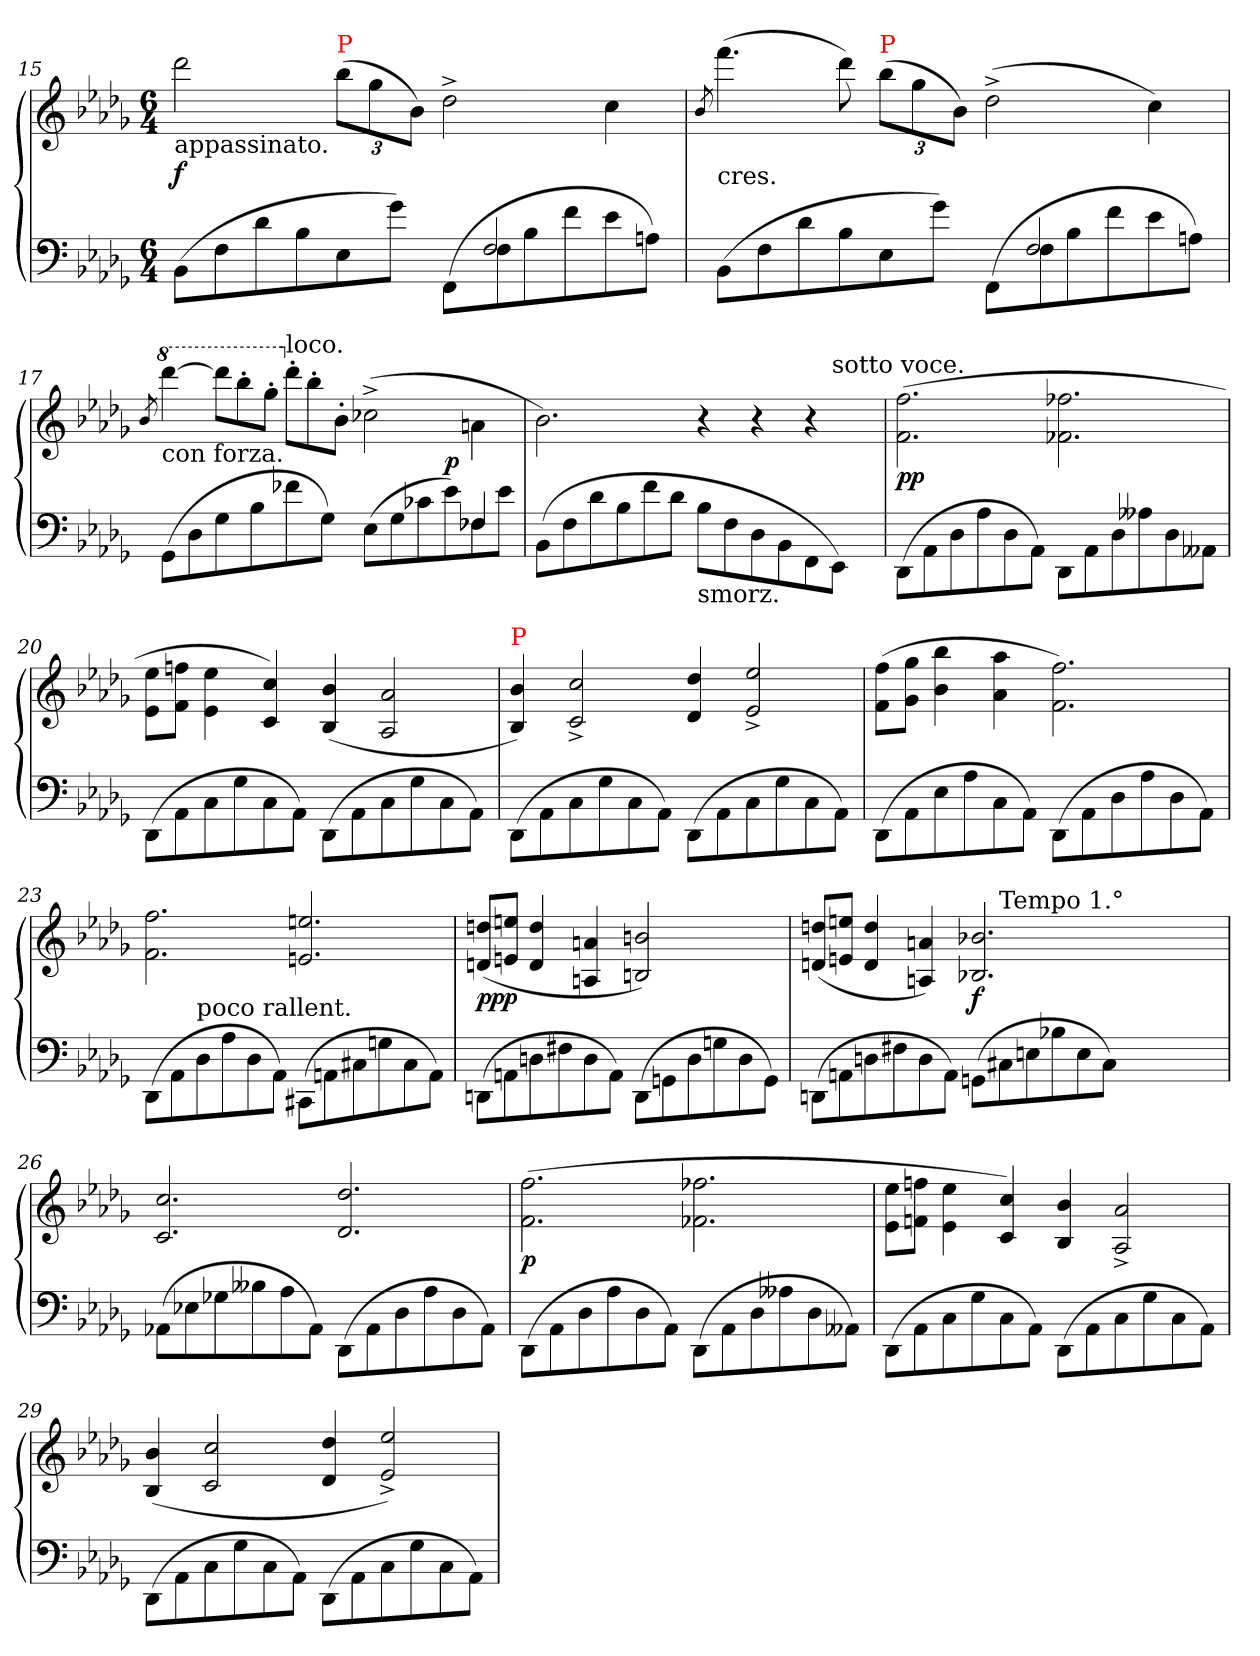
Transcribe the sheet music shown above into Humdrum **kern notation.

**kern	**kern	**dynam
*part1	*part1	*part1
*staff2	*staff1	*staff1/2
*clefF4	*clefG2	*
*k[b-e-a-d-g-]	*k[b-e-a-d-g-]	*
*b-:	*b-:	*
*M6/4	*M6/4	*
=15	=15	=15
*^	*	*
!	!	!LO:TX:b:t=appassinato.	!
2.ryy	(8BB-L	2ddd-	f
.	8F	.	.
.	8d-	.	.
.	8B-	.	.
*	*	*Xbrackettup	*
!	!	!LO:TX:a:color=red:t=P	!
.	8E-	(12bb-L	.
.	.	12gg-	.
.	8g-J)	.	.
.	.	12b-J)	.
8ryy	(8FFL	2dd-^	.
2F	8F	.	.
.	8B-	.	.
.	8f	.	.
.	8e-	4cc	.
8ryy	8AnJ)	.	.
=16	=16	=16	=16
.	.	8qb-/	.
!	!	!LO:TX:c:t=cres.	!
2.ryy	(8BB-L	(4.fff	.
.	8F	.	.
.	8d-	.	.
.	8B-	8ddd-)	.
!	!	!LO:TX:a:color=red:t=P	!
.	8E-	(12bb-L	.
.	.	12gg-	.
.	8g-J)	.	.
.	.	12b-J)	.
8ryy	(8FFL	(2dd-^	.
2F	8F	.	.
.	8B-	.	.
.	8f	.	.
.	8e-	4cc)	.
8ryy	8AnJ)	.	.
=17	=17	=17	=17
.	.	8qb-/	.
*	*	*8va	*
*	*	*^	*
!	!	!LO:TX:b:t=con forza.	!	!
4ryy	(8GG-L	[4dddd-	1ryy	.
.	8D-	.	.	.
*	*	*Xtuplet	*	*
2ryy	8G-	12dddd-L]	.	.
.	.	12bbb-'	.	.
.	8B-	.	.	.
.	.	12ggg-'J	.	.
*	*	*X8va	*	*
!	!	!LO:TX:a:t=loco.	!	!
.	8f-X	12ddd-'L	.	.
.	.	12bb-'	.	.
.	8G-J)	.	.	.
.	.	12b-'J	.	.
2ryy	(8E-L	(2cc-X^<	.	.
.	8G-	.	.	.
.	8c-X	.	8ryy	.
.	8e-)	.	4.ryy	p
4F-/	8F-	4an\	.	.
.	8e-J	.	.	.
*v	*v	*	*	*
=18	=18	=18	=18
(8BB-L	2.b-)	1ryy	.
8F	.	.	.
8d-	.	.	.
8B-	.	.	.
8f	.	.	.
8d-J	.	.	.
!LO:TX:b:t=smorz.	!	!	!
8B-\L	4r	.	.
8F	.	.	.
8D-	4r	4.ryy	.
8BB-	.	.	.
8FF	4r	.	.
!	!	!LO:TX:a:t=sotto voce.	!
8EE-J)	.	4ryy	.
8ryy	8ryy	.	.
*	*v	*v	*
=19	=19	=19
(8DD-\L	(>2.ff 2.f	pp
8AA-	.	.
8D-	.	.
8A-	.	.
8D-	.	.
8AA-J)	.	.
8DD-\L	2.ff-X 2.f-X	.
8AA-	.	.
8D-	.	.
8A--X	.	.
8D-	.	.
8AA--J	.	.
=20	=20	=20
(8DD-\L	8ee- 8e-L	.
8AA-	8ffn 8fJ	.
8C	4ee-\ 4e-\	.
8G-	.	.
8C	4cc/ 4c/)	.
8AA-J)	.	.
(8DD-\L	(<4b- 4B-	.
8AA-	.	.
8C	2a- 2A-	.
8G-	.	.
8C	.	.
8AA-J)	.	.
=21	=21	=21
!	!LO:TX:a:color=red:t=P	!
(8DD-\L	4b- 4B-)	.
8AA-	.	.
8C	2cc^> 2c^>	.
8G-	.	.
8C	.	.
8AA-J)	.	.
(8DD-\L	4dd- 4d-	.
8AA-	.	.
8C	2ee-^> 2e-^>	.
8G-	.	.
8C	.	.
8AA-J)	.	.
=22	=22	=22
(8DD-\L	(8ff 8fL	.
8AA-	8gg- 8g-J	.
8E-	4bb- 4b-	.
8A-	.	.
8C	4aa- 4a-	.
8AA-J)	.	.
(8DD-\L	2.ff 2.f)	.
8AA-	.	.
8D-	.	.
8A-	.	.
8D-	.	.
8AA-J)	.	.
=23	=23	=23
(8DD-\L	2.ff 2.f	.
8AA-	.	.
!LO:TX:a:t=poco rallent.	!	!
8D-	.	.
8A-	.	.
8D-	.	.
8AA-J)	.	.
(8CC#X\L	2.een/ 2.en/	.
8AAn	.	.
8C#X	.	.
8Gn	.	.
8C#	.	.
8AAJ)	.	.
=24	=24	=24
(8DDn\L	(<8ddn 8dnL	ppp
8AAn	8een 8enJ	.
8D	4dd 4d	.
8F#X	.	.
8D	4an 4An	.
8AAJ)	.	.
!	!LO:N:vis=2	!
(8DD\L	2.bn 2.Bn)	.
8GGn	.	.
8D	.	.
8Gn	.	.
8D	.	.
8GGJ)	.	.
=25	=25	=25
*	*^	*
(8DDn\L	(8ddn 8dnL	2..ryy	.
8AAn	8een 8enJ	.	.
8Dn	4dd 4d	.	.
8F#X	.	.	.
8D	4an 4An)	.	.
8AAJ)	.	.	.
(8GGnL	2.b-X 2.B-X	.	f
!	!	!LO:TX:a:t=Tempo 1.°	!
8C#X	.	1ryy	.
8En	.	.	.
8B-X	.	.	.
8E	.	.	.
8C#J)	.	.	.
2ryy	2ryy	.	.
.	.	4ryy	.
8ryy	8ryy	.	.
=26	=26	=26	=26
!	!LO:TX:c:t=cres.	!	!
*	*v	*v	*
(8AA-XL	2.cc 2.c	.
8E-X	.	.
8G-X	.	.
8B--X	.	.
8A-	.	.
8AA-J)	.	.
(8DD-\L	2.dd- 2.d-	.
8AA-	.	.
8D-	.	.
8A-	.	.
8D-	.	.
8AA-J)	.	.
=27	=27	=27
(8DD-\L	(2.ff 2.f	p
8AA-	.	.
8D-	.	.
8A-	.	.
8D-	.	.
8AA-J)	.	.
(8DD-\L	2.ff-X 2.f-X	.
8AA-	.	.
8D-	.	.
8A--X	.	.
8D-	.	.
8AA--J)	.	.
=28	=28	=28
(8DD-\L	8ee- 8e-L	.
8AA-	8ffn 8fnJ	.
8C	4ee-\ 4e-\	.
8G-	.	.
8C	4cc 4c)	.
8AA-J)	.	.
(8DD-\L	4b- 4B-	.
8AA-	.	.
8C	2a-^> 2A-^>	.
8G-	.	.
8C	.	.
8AA-J)	.	.
=29	=29	=29
(8DD-\L	(4b- 4B-	.
8AA-	.	.
8C	2cc 2c	.
8G-	.	.
8C	.	.
8AA-J)	.	.
(8DD-\L	4dd- 4d-	.
8AA-	.	.
8C	2ee-^ 2e-^)	.
8G-	.	.
8C	.	.
8AA-J)	.	.
=	=	=
*-	*-	*-
